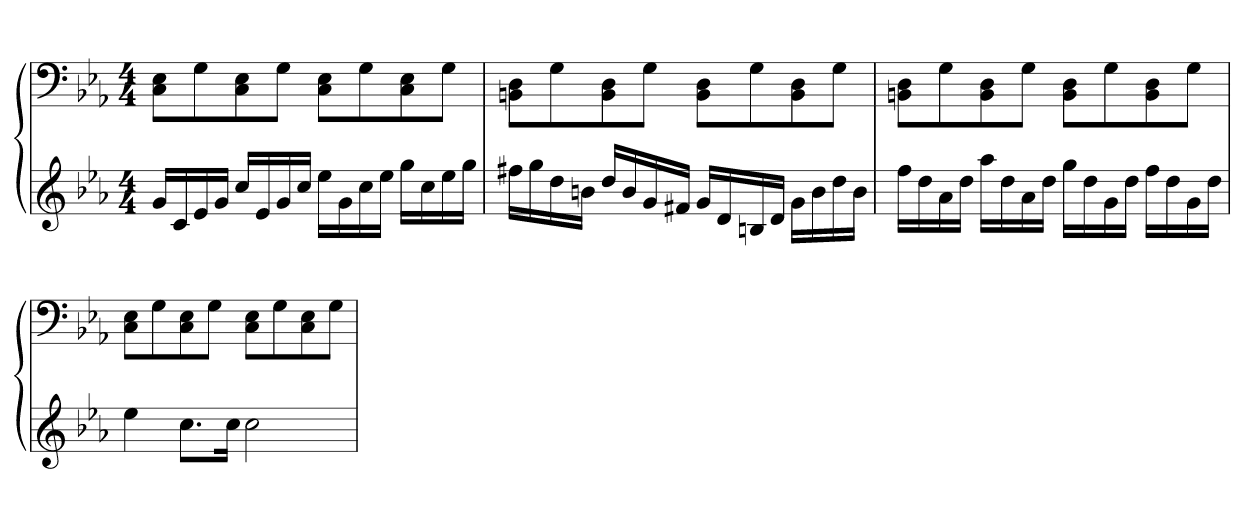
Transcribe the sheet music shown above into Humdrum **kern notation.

**kern	**kern
*part1	*part1
*staff2	*staff1
*clefG2	*clefF4
*k[b-e-a-]	*k[b-e-a-]
*c:	*c:
*M4/4	*M4/4
=	=
16gLL	8C 8E-L
16c	.
16e-	8G
16gJJ	.
16ccLL	8C 8E-
16e-	.
16g	8GJ
16ccJJ	.
16ee-LL	8C 8E-L
16g	.
16cc	8G
16ee-JJ	.
16ggLL	8C 8E-
16cc	.
16ee-	8GJ
16ggJJ	.
=	=
16ff#XLL	8BBn 8DL
16gg	.
16dd	8G
16bnJJ	.
16ddLL	8BB 8D
16b	.
16g	8GJ
16f#XJJ	.
16gLL	8BB 8DL
16d	.
16Bn	8G
16dJJ	.
16gLL	8BB 8D
16b	.
16dd	8GJ
16bJJ	.
=	=
16ffLL	8BBn 8DL
16dd	.
16a-	8G
16ddJJ	.
16aa-LL	8BB 8D
16dd	.
16a-	8GJ
16ddJJ	.
16ggLL	8BB 8DL
16dd	.
16g	8G
16ddJJ	.
16ffLL	8BB 8D
16dd	.
16g	8GJ
16ddJJ	.
=	=
4ee-	8C 8E-L
.	8G
8.ccL	8C 8E-
.	8GJ
16ccJk	.
2cc	8C 8E-L
.	8G
.	8C 8E-
.	8GJ
=	=
*-	*-
